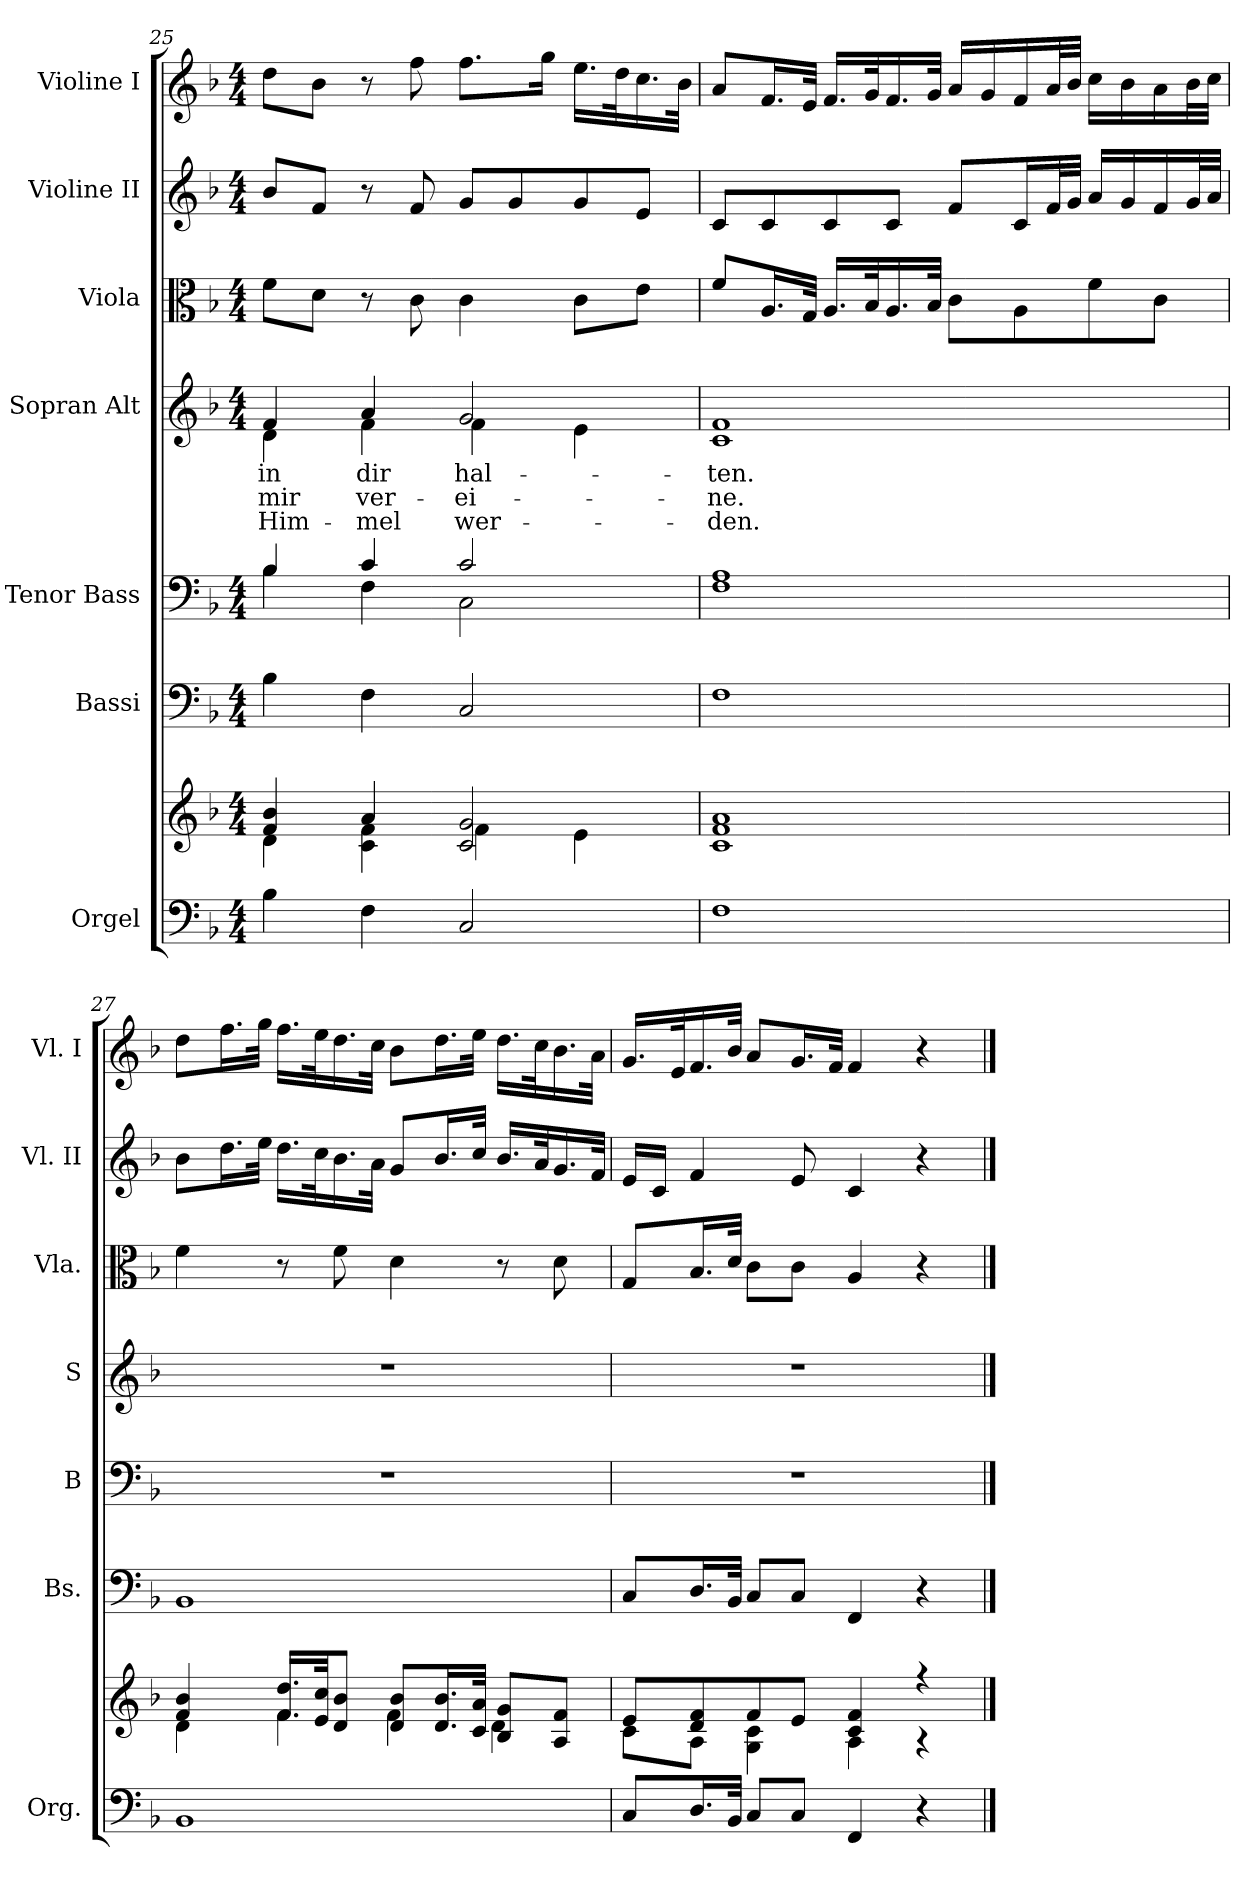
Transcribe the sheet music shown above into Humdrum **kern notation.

**kern	**kern	**kern	**kern	**kern	**text	**text	**text	**kern	**kern	**kern
*part7	*part7	*part6	*part5	*part4	*part4	*part4	*part4	*part3	*part2	*part1
*staff8	*staff7	*staff6	*staff5	*staff4	*staff4	*staff4	*staff4	*staff3	*staff2	*staff1
*I"Orgel	*	*I"Bassi	*I"Tenor Bass	*I"Sopran Alt	*	*	*	*I"Viola	*I"Violine II	*I"Violine I
*I'Org.	*	*I'Bs.	*I'B	*I'S	*	*	*	*I'Vla.	*I'Vl. II	*I'Vl. I
*clefF4	*clefG2	*clefF4	*clefF4	*clefG2	*	*	*	*clefC3	*clefG2	*clefG2
*k[b-]	*k[b-]	*k[b-]	*k[b-]	*k[b-]	*	*	*	*k[b-]	*k[b-]	*k[b-]
*F:	*F:	*F:	*F:	*F:	*	*	*	*F:	*F:	*F:
*M4/4	*M4/4	*M4/4	*M4/4	*M4/4	*	*	*	*M4/4	*M4/4	*M4/4
=25	=25	=25	=25	=25	=25	=25	=25	=25	=25	=25
*	*^	*	*^	*	*	*	*	*	*	*
!	!	!	!	!	!	!	!LO:LY:b	!LO:LY:b	!LO:LY:b	!	!	!
*	*	*	*	*	*	*^	*	*	*	*	*	*
4B-\	4f/ 4b-/	4d\	4B-\	4B-/	4B-\	4f/	4d\	in	mir	Him-	8f\L	8b-/L	8dd\L
.	.	.	.	.	.	.	.	.	.	.	8d\J	8f/J	8b-\J
!	!	!	!	!	!	!	!	!LO:LY:b	!LO:LY:b	!LO:LY:b	!	!	!
4F\	4a/	4c\ 4f\	4F\	4c/	4F\	4a/	4f\	dir	ver-	-mel	8r	8r	8r
.	.	.	.	.	.	.	.	.	.	.	8c\	8f/	8ff\
!	!	!	!	!	!	!	!	!LO:LY:b	!LO:LY:b	!LO:LY:b	!	!	!
2C/	2c/ 2g/	4f\	2C/	2c/	2C\	2g/	4f\	hal-	-ei-	wer-	4c\	8g/L	8.ff\L
.	.	.	.	.	.	.	.	.	.	.	.	8g/	.
.	.	.	.	.	.	.	.	.	.	.	.	.	16gg\Jk
.	.	4e\	.	.	.	.	4e\	.	.	.	8c\L	8g/	16.ee\LL
.	.	.	.	.	.	.	.	.	.	.	.	.	32dd\k
.	.	.	.	.	.	.	.	.	.	.	8e\J	8e/J	16.cc\
.	.	.	.	.	.	.	.	.	.	.	.	.	32b-\JJk
!!LO:LB:g=z
=26	=26	=26	=26	=26	=26	=26	=26	=26	=26	=26	=26	=26	=26
!	!	!	!	!	!	!	!	!LO:LY:b	!LO:LY:b	!LO:LY:b	!	!	!
1F	1a	1c 1f	1F	1A	1F	1f	1c	-ten.	-ne.	-den.	8f/L	8c/L	8a/L
.	.	.	.	.	.	.	.	.	.	.	16.A/L	8c/	16.f/L
.	.	.	.	.	.	.	.	.	.	.	32G/JJk	.	32e/JJk
.	.	.	.	.	.	.	.	.	.	.	16.A/LL	8c/	16.f/LL
.	.	.	.	.	.	.	.	.	.	.	32B-/k	.	32g/k
.	.	.	.	.	.	.	.	.	.	.	16.A/	8c/J	16.f/
.	.	.	.	.	.	.	.	.	.	.	32B-/JJk	.	32g/JJk
.	.	.	.	.	.	.	.	.	.	.	8c\L	8f/L	16a/LL
.	.	.	.	.	.	.	.	.	.	.	.	.	16g/
.	.	.	.	.	.	.	.	.	.	.	8A\	16c/L	16f/
.	.	.	.	.	.	.	.	.	.	.	.	32f/L	32a/L
.	.	.	.	.	.	.	.	.	.	.	.	32g/JJJ	32b-/JJJ
.	.	.	.	.	.	.	.	.	.	.	8f\	16a/LL	16cc\LL
.	.	.	.	.	.	.	.	.	.	.	.	16g/	16b-\
.	.	.	.	.	.	.	.	.	.	.	8c\J	16f/	16a\
.	.	.	.	.	.	.	.	.	.	.	.	32g/L	32b-\L
.	.	.	.	.	.	.	.	.	.	.	.	32a/JJJ	32cc\JJJ
*	*	*	*	*v	*v	*	*	*	*	*	*	*	*
*	*	*	*	*	*v	*v	*	*	*	*	*	*
=27	=27	=27	=27	=27	=27	=27	=27	=27	=27	=27	=27
1BB-	4f/ 4b-/	4d\	1BB-	1r	1r	.	.	.	4f\	8b-\L	8dd\L
.	.	.	.	.	.	.	.	.	.	16.dd\L	16.ff\L
.	.	.	.	.	.	.	.	.	.	32ee\JJk	32gg\JJk
.	16.f/ 16.dd/LL	4f\	.	.	.	.	.	.	8r	16.dd\LL	16.ff\LL
.	32e/ 32cc/Jk	.	.	.	.	.	.	.	.	32cc\k	32ee\k
.	8d/ 8b-/J	.	.	.	.	.	.	.	8f\	16.b-\	16.dd\
.	.	.	.	.	.	.	.	.	.	32a\JJk	32cc\JJk
.	8d/ 8b-/L	4f\	.	.	.	.	.	.	4d\	8g/L	8b-\L
.	16.d/ 16.b-/L	.	.	.	.	.	.	.	.	16.b-/L	16.dd\L
.	32c/ 32a/JJk	.	.	.	.	.	.	.	.	32cc/JJk	32ee\JJk
.	8B-/ 8g/L	4d\	.	.	.	.	.	.	8r	16.b-/LL	16.dd\LL
.	.	.	.	.	.	.	.	.	.	32a/k	32cc\k
.	8A/ 8f/J	.	.	.	.	.	.	.	8d\	16.g/	16.b-\
.	.	.	.	.	.	.	.	.	.	32f/JJk	32a\JJk
=28	=28	=28	=28	=28	=28	=28	=28	=28	=28	=28	=28
8C/L	8e/L	8c\L	8C/L	1r	1r	.	.	.	8G/L	16e/LL	16.g/LL
.	.	.	.	.	.	.	.	.	.	16c/JJ	.
.	.	.	.	.	.	.	.	.	.	.	32e/k
16.D/L	8d/ 8f/	8A\J	16.D/L	.	.	.	.	.	16.B-/L	4f/	16.f/
32BB-/JJk	.	.	32BB-/JJk	.	.	.	.	.	32d/JJk	.	32b-/JJk
8C/L	8f/	4G\ 4c\	8C/L	.	.	.	.	.	8c\L	.	8a/L
8C/J	8e/J	.	8C/J	.	.	.	.	.	8c\J	8e/	16.g/L
.	.	.	.	.	.	.	.	.	.	.	32f/JJk
4FF/	4c/ 4f/	4A\	4FF/	.	.	.	.	.	4A/	4c/	4f/
4r	4r	4r	4r	.	.	.	.	.	4r	4r	4r
*	*v	*v	*	*	*	*	*	*	*	*	*
==	==	==	==	==	==	==	==	==	==	==
*-	*-	*-	*-	*-	*-	*-	*-	*-	*-	*-
